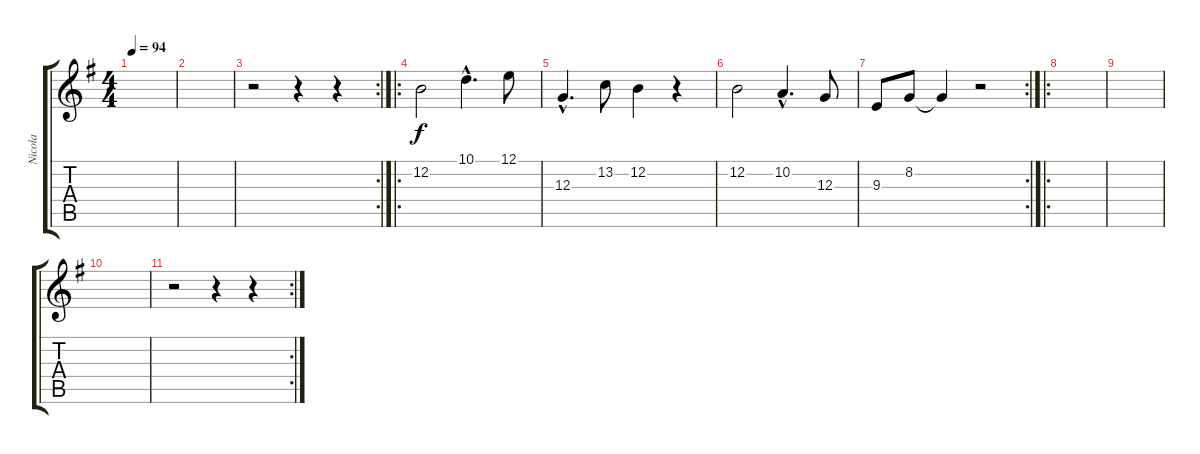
\track ("Nicola" "Nicola") {instrument acousticgrandpiano}
\staff {score tabs}
\tuning (E4 B3 G3 D3 A2 D2) {hide}
\ts (4 4)
\tempo 94
\clef g2
\ks g
|
|
\rc 2
r.2 r.4 r.4 |
\ro
12.2.2 10.1{hac}.4{d} 12.1.8 |
12.3{hac}.4{d} 13.2.8 12.2.4 r.4 |
12.2.2 10.2{hac}.4{d} 12.3.8 |
\rc 2
9.3.8 8.2.8 8.2{t}.4 r.2 |
\ro
|
|
|
\rc 2
r.2 r.4 r.4
